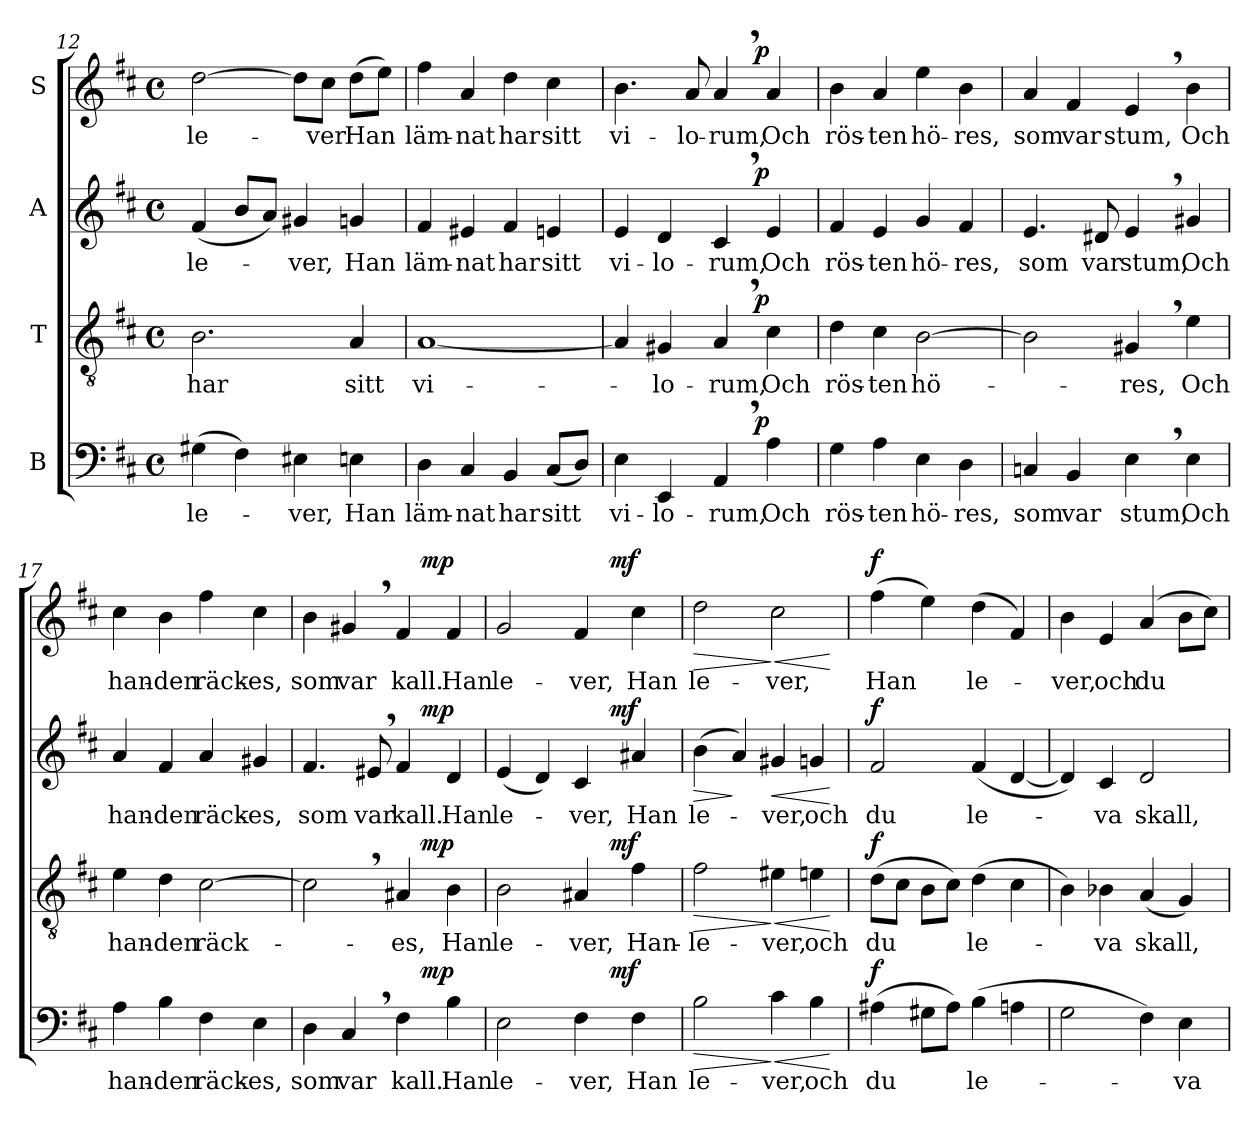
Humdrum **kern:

**kern	**text	**dynam	**kern	**text	**dynam	**kern	**text	**dynam	**kern	**text	**dynam
*part4	*part4	*part4	*part3	*part3	*part3	*part2	*part2	*part2	*part1	*part1	*part1
*staff4	*staff4	*staff4	*staff3	*staff3	*staff3	*staff2	*staff2	*staff2	*staff1	*staff1	*staff1
*I"B	*	*	*I"T	*	*	*I"A	*	*	*I"S	*	*
*clefF4	*	*	*clefGv2	*	*	*clefG2	*	*	*clefG2	*	*
*k[f#c#]	*	*	*k[f#c#]	*	*	*k[f#c#]	*	*	*k[f#c#]	*	*
*D:	*	*	*D:	*	*	*D:	*	*	*D:	*	*
*M4/4	*	*	*M4/4	*	*	*M4/4	*	*	*M4/4	*	*
*met(c)	*	*	*met(c)	*	*	*met(c)	*	*	*met(c)	*	*
=12	=12	=12	=12	=12	=12	=12	=12	=12	=12	=12	=12
(4G#X\	le-	.	2.B\	har	.	(4f#/	le-	.	[2dd\	le-	.
4F#\)	.	.	.	.	.	8b/L	.	.	.	.	.
.	.	.	.	.	.	8a/J)	.	.	.	.	.
4E#X\	-ver,	.	.	.	.	4g#X/	-ver,	.	8dd\L]	.	.
.	.	.	.	.	.	.	.	.	8cc#\J	-ver	.
4En\	Han	.	4A/	sitt	.	4gn/	Han	.	(8dd\L	Han	.
.	.	.	.	.	.	.	.	.	8ee\J)	.	.
=13	=13	=13	=13	=13	=13	=13	=13	=13	=13	=13	=13
4D\	läm-	.	[1A	vi-	.	4f#/	läm-	.	4ff#\	läm-	.
4C#/	-nat	.	.	.	.	4e#X/	-nat	.	4a/	-nat	.
4BB/	har	.	.	.	.	4f#/	har	.	4dd\	har	.
(8C#/L	sitt	.	.	.	.	4en/	sitt	.	4cc#\	sitt	.
8D/J)	.	.	.	.	.	.	.	.	.	.	.
=14	=14	=14	=14	=14	=14	=14	=14	=14	=14	=14	=14
*^	*	*	*^	*	*	*^	*	*	*^	*	*
4E\	2ryy	vi-	.	4A/]	2ryy	.	.	4e/	2ryy	vi-	.	4.b\	2ryy	vi-	.
4EE/	.	-lo-	.	4G#X/	.	-lo-	.	4d/	.	-lo-	.	.	.	.	.
.	.	.	.	.	.	.	.	.	.	.	.	8a/	.	-lo-	.
4AA,/	8..ryy	-rum,	.	4A,/	8..ryy	-rum,	.	4c#,/	8..ryy	-rum,	.	4a,/	8..ryy	-rum,	.
!	!	!	!LO:DY:a	!	!	!	!LO:DY:a	!	!	!	!LO:DY:a	!	!	!	!LO:DY:a
.	4ryy	.	p	.	4ryy	.	p	.	4ryy	.	p	.	4ryy	.	p
4A\	.	Och	.	4c#\	.	Och	.	4e/	.	Och	.	4a/	.	Och	.
.	32ryy	.	.	.	32ryy	.	.	.	32ryy	.	.	.	32ryy	.	.
*v	*v	*	*	*	*	*	*	*v	*v	*	*	*v	*v	*	*
*	*	*	*v	*v	*	*	*	*	*	*	*	*
!!LO:LB:g=z
=15	=15	=15	=15	=15	=15	=15	=15	=15	=15	=15	=15
4G\	rös-	.	4d\	rös-	.	4f#/	rös-	.	4b\	rös-	.
4A\	-ten	.	4c#\	-ten	.	4e/	-ten	.	4a/	-ten	.
4E\	hö-	.	[2B\	hö-	.	4g/	hö-	.	4ee\	hö-	.
4D\	-res,	.	.	.	.	4f#/	-res,	.	4b\	-res,	.
=16	=16	=16	=16	=16	=16	=16	=16	=16	=16	=16	=16
4Cn/	som	.	2B\]	.	.	4.e/	som	.	4a/	som	.
4BB/	var	.	.	.	.	.	.	.	4f#/	var	.
.	.	.	.	.	.	8d#X/	var	.	.	.	.
4E,\	stum,	.	4G#X,/	-res,	.	4e,/	stum,	.	4e,/	stum,	.
4E\	Och	.	4e\	Och	.	4g#X/	Och	.	4b\	Och	.
=17	=17	=17	=17	=17	=17	=17	=17	=17	=17	=17	=17
4A\	han-	.	4e\	han-	.	4a/	han-	.	4cc#\	han-	.
4B\	-den	.	4d\	-den	.	4f#/	-den	.	4b\	-den	.
4F#\	räck-	.	[2c#\	räck-	.	4a/	räck-	.	4ff#\	räck-	.
4E\	-es,	.	.	.	.	4g#X/	-es,	.	4cc#\	-es,	.
=18	=18	=18	=18	=18	=18	=18	=18	=18	=18	=18	=18
*^	*	*	*^	*	*	*^	*	*	*^	*	*
4D\	2ryy	som	.	2c#,\]	2ryy	.	.	4.f#/	2ryy	som	.	4b\	2ryy	som	.
4C#,/	.	var	.	.	.	.	.	.	.	.	.	4g#X,/	.	var	.
.	.	.	.	.	.	.	.	8e#X,/	.	var	.	.	.	.	.
4F#\	8ryy	kall.	.	4A#X/	8ryy	-es,	.	4f#/	8ryy	kall.	.	4f#/	8ryy	kall.	.
!	!	!	!LO:DY:a	!	!	!	!LO:DY:a	!	!	!	!LO:DY:a	!	!	!	!LO:DY:a
.	4.ryy	.	mp	.	4.ryy	.	mp	.	4.ryy	.	mp	.	4.ryy	.	mp
4B\	.	Han	.	4B\	.	Han	.	4d/	.	Han	.	4f#/	.	Han	.
!!LO:LB:g=z	!!
=19	=19	=19	=19	=19	=19	=19	=19	=19	=19	=19	=19	=19	=19	=19	=19
2E\	2ryy	le-	.	2B\	2ryy	le-	.	(4e/	2ryy	le-	.	2g/	2ryy	le-	.
.	.	.	.	.	.	.	.	4d/)	.	.	.	.	.	.	.
4F#\	8ryy	-ver,	.	4A#X/	8ryy	-ver,	.	4c#/	8ryy	-ver,	.	4f#/	8ryy	-ver,	.
.	32ryy	.	.	.	32ryy	.	.	.	32ryy	.	.	.	32ryy	.	.
!	!	!	!LO:DY:a	!	!	!	!LO:DY:a	!	!	!	!LO:DY:a	!	!	!	!LO:DY:a
.	4ryy	.	mf	.	4ryy	.	mf	.	4ryy	.	mf	.	4ryy	.	mf
4F#\	.	Han	.	4f#\	.	Han-	.	4a#X/	.	Han	.	4cc#\	.	Han	.
.	16.ryy	.	.	.	16.ryy	.	.	.	16.ryy	.	.	.	16.ryy	.	.
=20	=20	=20	=20	=20	=20	=20	=20	=20	=20	=20	=20	=20	=20	=20	=20
!	!	!	!LO:HP:b	!	!	!	!LO:HP:b	!	!	!	!LO:HP:b	!	!	!	!LO:HP:b
*v	*v	*	*	*	*	*	*	*v	*v	*	*	*v	*v	*	*
*	*	*	*v	*v	*	*	*	*	*	*	*	*
2B\	le-	>	2f#\	-le-	>	(4b\	le-	>	2dd\	le-	>
.	.	.	.	.	.	4a/)	.	]	.	.	.
!	!	!LO:HP:n=1:b	!	!	!LO:HP:n=1:b	!	!	!LO:HP:b	!	!	!LO:HP:n=1:b
4c#\	-ver,	] <	4e#X\	-ver,	] <	4g#X/	-ver,	<	2cc#\	-ver,	] <
4B\	och	.	4en\	och	.	4gn/	och	.	.	.	.
.	.	[	.	.	[	.	.	[	.	.	[
=21	=21	=21	=21	=21	=21	=21	=21	=21	=21	=21	=21
!	!	!LO:DY:a	!	!	!LO:DY:a	!	!	!LO:DY:a	!	!	!LO:DY:a
(4A#X\	du	f	(8d\L	du	f	2f#/	du	f	(4ff#\	Han	f
.	.	.	8c#\J	.	.	.	.	.	.	.	.
8G#X\L	.	.	8B\L	.	.	.	.	.	4ee\)	.	.
8A#\J)	.	.	8c#\J)	.	.	.	.	.	.	.	.
(4B\	le-	.	(4d\	le-	.	(4f#/	le-	.	(4dd\	le-	.
4An\	.	.	4c#\	.	.	[4d/	.	.	4f#/)	.	.
=22	=22	=22	=22	=22	=22	=22	=22	=22	=22	=22	=22
2G\	.	.	4B\)	.	.	4d/])	.	.	4b\	-ver,	.
.	.	.	4B-X\	-va	.	4c#/	-va	.	4e/	och	.
4F#\)	.	.	(4A/	skall,	.	2d/	skall,	.	(4a/	du	.
4E\	-va	.	4G/)	.	.	.	.	.	8b\L	.	.
.	.	.	.	.	.	.	.	.	8cc#\J)	.	.
=	=	=	=	=	=	=	=	=	=	=	=
*-	*-	*-	*-	*-	*-	*-	*-	*-	*-	*-	*-
